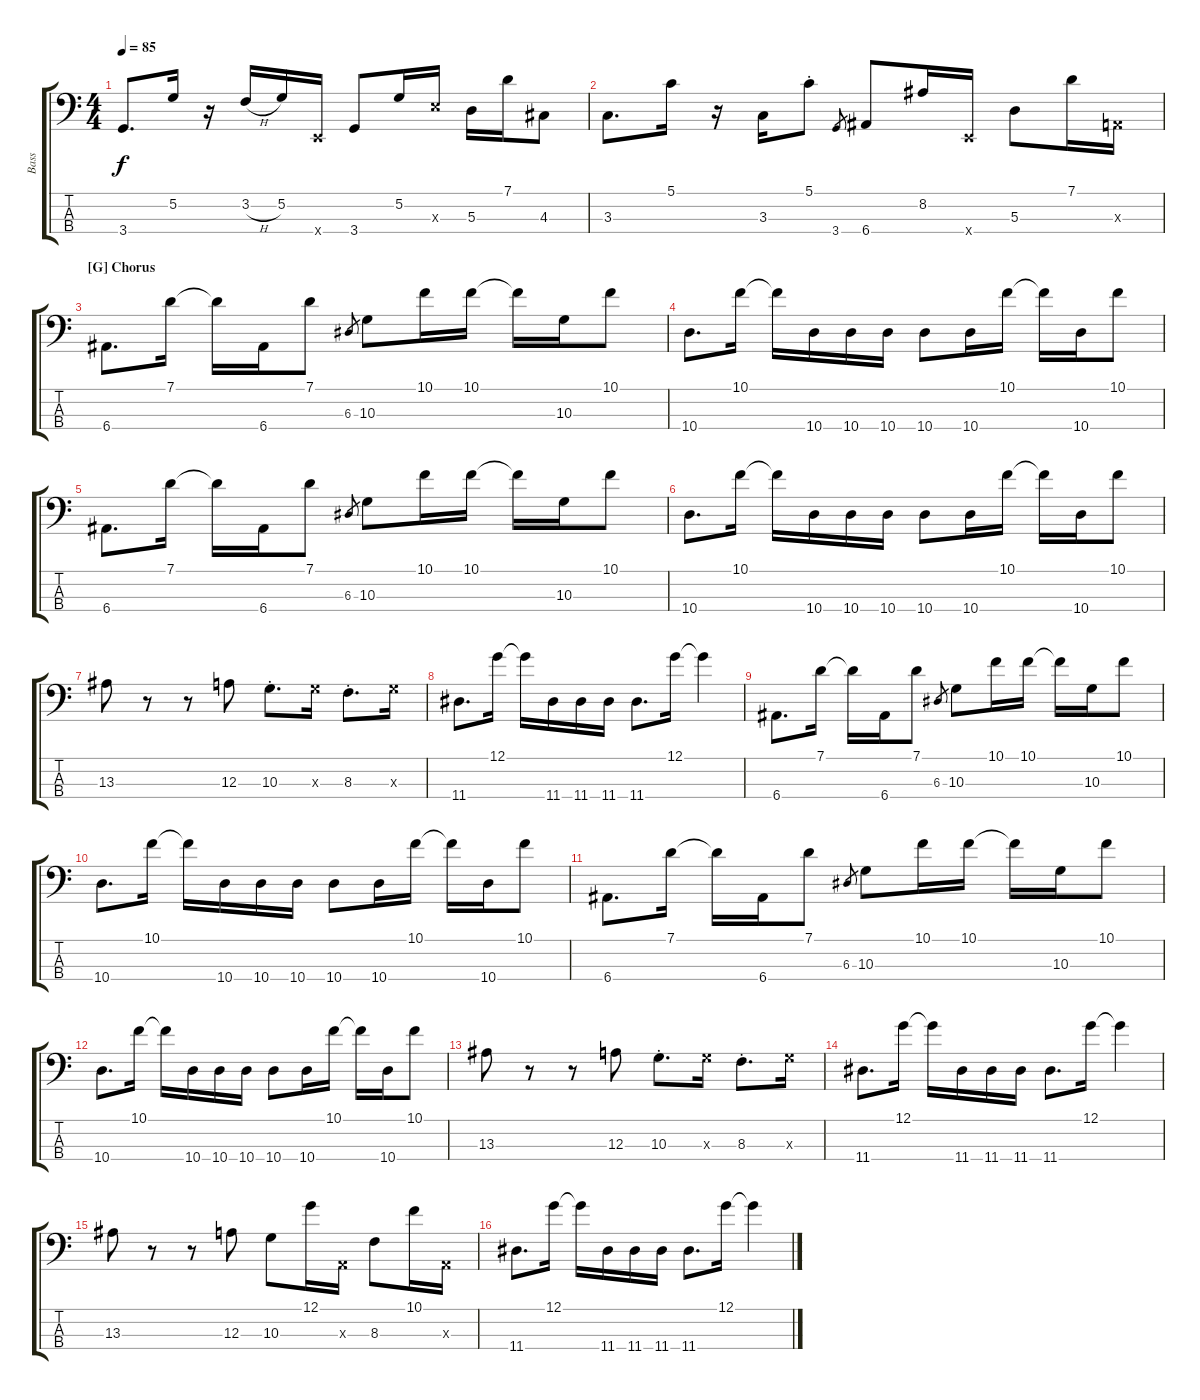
\track ("Bass" "Bass") {instrument electricbassfinger}
\staff {score tabs}
\tuning (G2 D2 A1 E1) {hide}
\ts (4 4)
\tempo 85
\clef f4
\ks c
3.4.8{d dy f} 5.2.16 r.16 3.2{h}.16 5.2.16 0.4{x}.16 3.4.8 5.2.16 7.3{x}.16 5.3.16 7.1.16 4.3.8 |
3.3.8{d} 5.1.16 r.16 3.3.16 5.1{st}.8 3.4.8{gr} 6.4.8 8.2.16 0.4{x}.16 5.3.8 7.1.16 0.3{x}.16 |
\section ("" "[G] Chorus")
6.4.8{d} 7.1.16 7.1{t}.16 6.4.16 7.1.8 6.3.8{gr} 10.3.8 10.1.16 10.1.16 10.1{t}.16 10.3.16 10.1.8 |
10.4.8{d} 10.1.16 10.1{t}.16 10.4.16 10.4.16 10.4.16 10.4.8 10.4.16 10.1.16 10.1{t}.16 10.4.16 10.1.8 |
6.4.8{d} 7.1.16 7.1{t}.16 6.4.16 7.1.8 6.3.8{gr} 10.3.8 10.1.16 10.1.16 10.1{t}.16 10.3.16 10.1.8 |
10.4.8{d} 10.1.16 10.1{t}.16 10.4.16 10.4.16 10.4.16 10.4.8 10.4.16 10.1.16 10.1{t}.16 10.4.16 10.1.8 |
13.3.8 r.8 r.8 12.3.8 10.3{st}.8{d} 10.3{x}.16 8.3{st}.8{d} 10.3{x}.16 |
11.4.8{d} 12.1.16 12.1{t}.16 11.4.16 11.4.16 11.4.16 11.4.8{d} 12.1.16 12.1{t}.4 |
6.4.8{d} 7.1.16 7.1{t}.16 6.4.16 7.1.8 6.3.8{gr} 10.3.8 10.1.16 10.1.16 10.1{t}.16 10.3.16 10.1.8 |
10.4.8{d} 10.1.16 10.1{t}.16 10.4.16 10.4.16 10.4.16 10.4.8 10.4.16 10.1.16 10.1{t}.16 10.4.16 10.1.8 |
6.4.8{d} 7.1.16 7.1{t}.16 6.4.16 7.1.8 6.3.8{gr} 10.3.8 10.1.16 10.1.16 10.1{t}.16 10.3.16 10.1.8 |
10.4.8{d} 10.1.16 10.1{t}.16 10.4.16 10.4.16 10.4.16 10.4.8 10.4.16 10.1.16 10.1{t}.16 10.4.16 10.1.8 |
13.3.8 r.8 r.8 12.3.8 10.3{st}.8{d} 10.3{x}.16 8.3{st}.8{d} 10.3{x}.16 |
11.4.8{d} 12.1.16 12.1{t}.16 11.4.16 11.4.16 11.4.16 11.4.8{d} 12.1.16 12.1{t}.4 |
13.3.8 r.8 r.8 12.3.8 10.3.8 12.1.16 0.3{x}.16 8.3.8 10.1.16 0.3{x}.16 |
11.4.8{d} 12.1.16 12.1{t}.16 11.4.16 11.4.16 11.4.16 11.4.8{d} 12.1.16 12.1{t}.4
